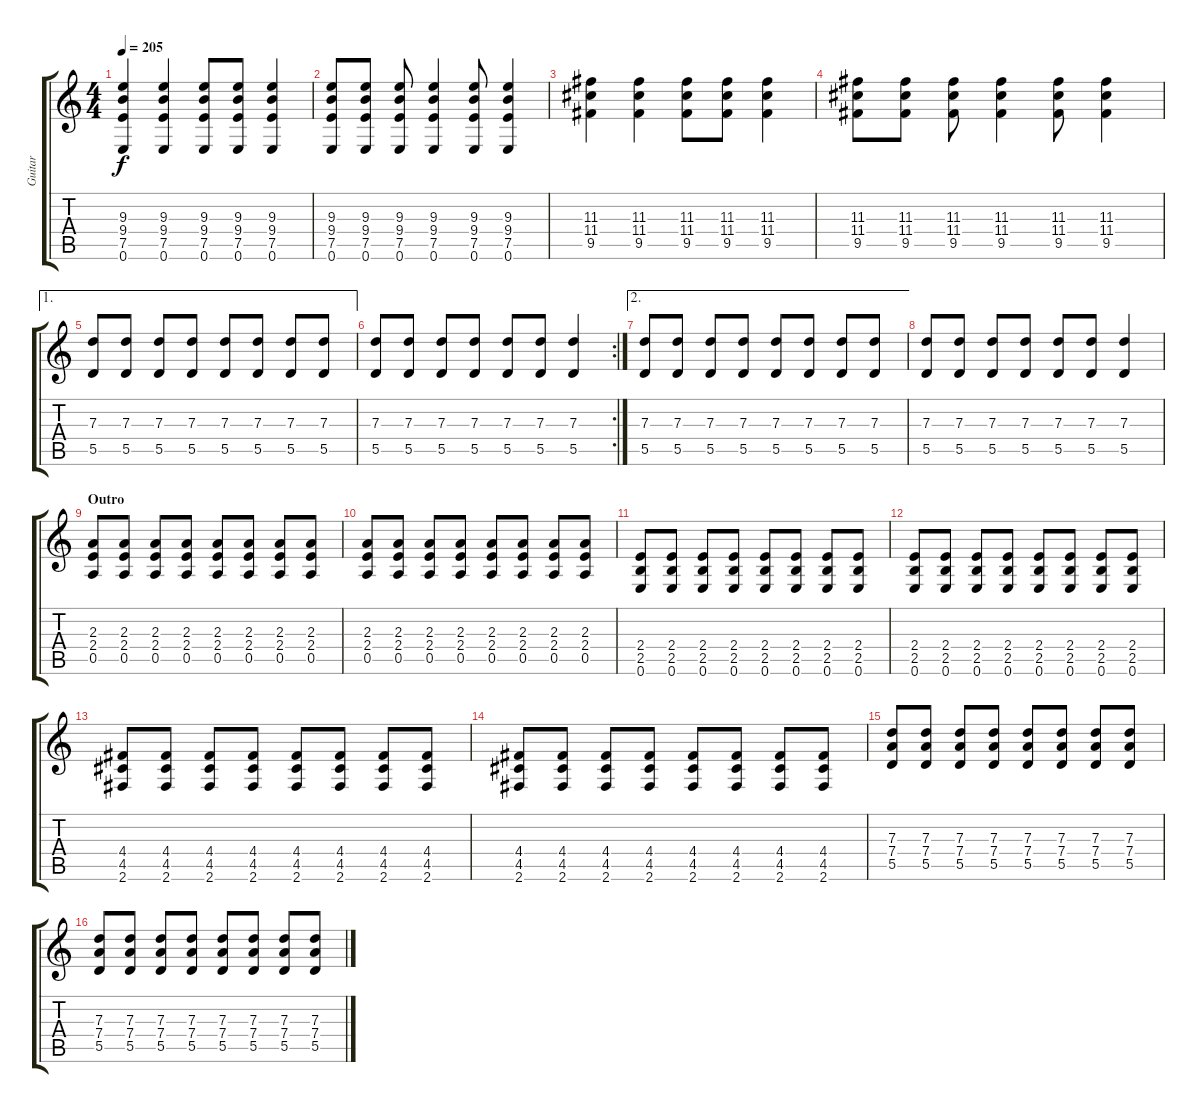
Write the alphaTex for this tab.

\track ("Guitar" "Guitar") {instrument distortionguitar}
\staff {score tabs}
\tuning (E4 B3 G3 D3 A2 E2) {hide}
\ts (4 4)
\tempo 205
\clef g2
\ks c
(9.3 9.4 7.5 0.6).4{dy f} (9.3 9.4 7.5 0.6).4 (9.3 9.4 7.5 0.6).8 (9.3 9.4 7.5 0.6).8 (9.3 9.4 7.5 0.6).4 |
(9.3 9.4 7.5 0.6).8 (9.3 9.4 7.5 0.6).8 (9.3 9.4 7.5 0.6).8 (9.3 9.4 7.5 0.6).4 (9.3 9.4 7.5 0.6).8 (9.3 9.4 7.5 0.6).4 |
(11.3 11.4 9.5).4 (11.3 11.4 9.5).4 (11.3 11.4 9.5).8 (11.3 11.4 9.5).8 (11.3 11.4 9.5).4 |
(11.3 11.4 9.5).8 (11.3 11.4 9.5).8 (11.3 11.4 9.5).8 (11.3 11.4 9.5).4 (11.3 11.4 9.5).8 (11.3 11.4 9.5).4 |
\ae 1
(7.3 5.5).8 (7.3 5.5).8 (7.3 5.5).8 (7.3 5.5).8 (7.3 5.5).8 (7.3 5.5).8 (7.3 5.5).8 (7.3 5.5).8 |
\rc 2
(7.3 5.5).8 (7.3 5.5).8 (7.3 5.5).8 (7.3 5.5).8 (7.3 5.5).8 (7.3 5.5).8 (7.3 5.5).4 |
\ae 2
(7.3 5.5).8 (7.3 5.5).8 (7.3 5.5).8 (7.3 5.5).8 (7.3 5.5).8 (7.3 5.5).8 (7.3 5.5).8 (7.3 5.5).8 |
(7.3 5.5).8 (7.3 5.5).8 (7.3 5.5).8 (7.3 5.5).8 (7.3 5.5).8 (7.3 5.5).8 (7.3 5.5).4 |
\section ("" "Outro")
(2.3 2.4 0.5).8 (2.3 2.4 0.5).8 (2.3 2.4 0.5).8 (2.3 2.4 0.5).8 (2.3 2.4 0.5).8 (2.3 2.4 0.5).8 (2.3 2.4 0.5).8 (2.3 2.4 0.5).8 |
(2.3 2.4 0.5).8 (2.3 2.4 0.5).8 (2.3 2.4 0.5).8 (2.3 2.4 0.5).8 (2.3 2.4 0.5).8 (2.3 2.4 0.5).8 (2.3 2.4 0.5).8 (2.3 2.4 0.5).8 |
(2.4 2.5 0.6).8 (2.4 2.5 0.6).8 (2.4 2.5 0.6).8 (2.4 2.5 0.6).8 (2.4 2.5 0.6).8 (2.4 2.5 0.6).8 (2.4 2.5 0.6).8 (2.4 2.5 0.6).8 |
(2.4 2.5 0.6).8 (2.4 2.5 0.6).8 (2.4 2.5 0.6).8 (2.4 2.5 0.6).8 (2.4 2.5 0.6).8 (2.4 2.5 0.6).8 (2.4 2.5 0.6).8 (2.4 2.5 0.6).8 |
(4.4 4.5 2.6).8 (4.4 4.5 2.6).8 (4.4 4.5 2.6).8 (4.4 4.5 2.6).8 (4.4 4.5 2.6).8 (4.4 4.5 2.6).8 (4.4 4.5 2.6).8 (4.4 4.5 2.6).8 |
(4.4 4.5 2.6).8 (4.4 4.5 2.6).8 (4.4 4.5 2.6).8 (4.4 4.5 2.6).8 (4.4 4.5 2.6).8 (4.4 4.5 2.6).8 (4.4 4.5 2.6).8 (4.4 4.5 2.6).8 |
(7.3 7.4 5.5).8 (7.3 7.4 5.5).8 (7.3 7.4 5.5).8 (7.3 7.4 5.5).8 (7.3 7.4 5.5).8 (7.3 7.4 5.5).8 (7.3 7.4 5.5).8 (7.3 7.4 5.5).8 |
(7.3 7.4 5.5).8 (7.3 7.4 5.5).8 (7.3 7.4 5.5).8 (7.3 7.4 5.5).8 (7.3 7.4 5.5).8 (7.3 7.4 5.5).8 (7.3 7.4 5.5).8 (7.3 7.4 5.5).8
